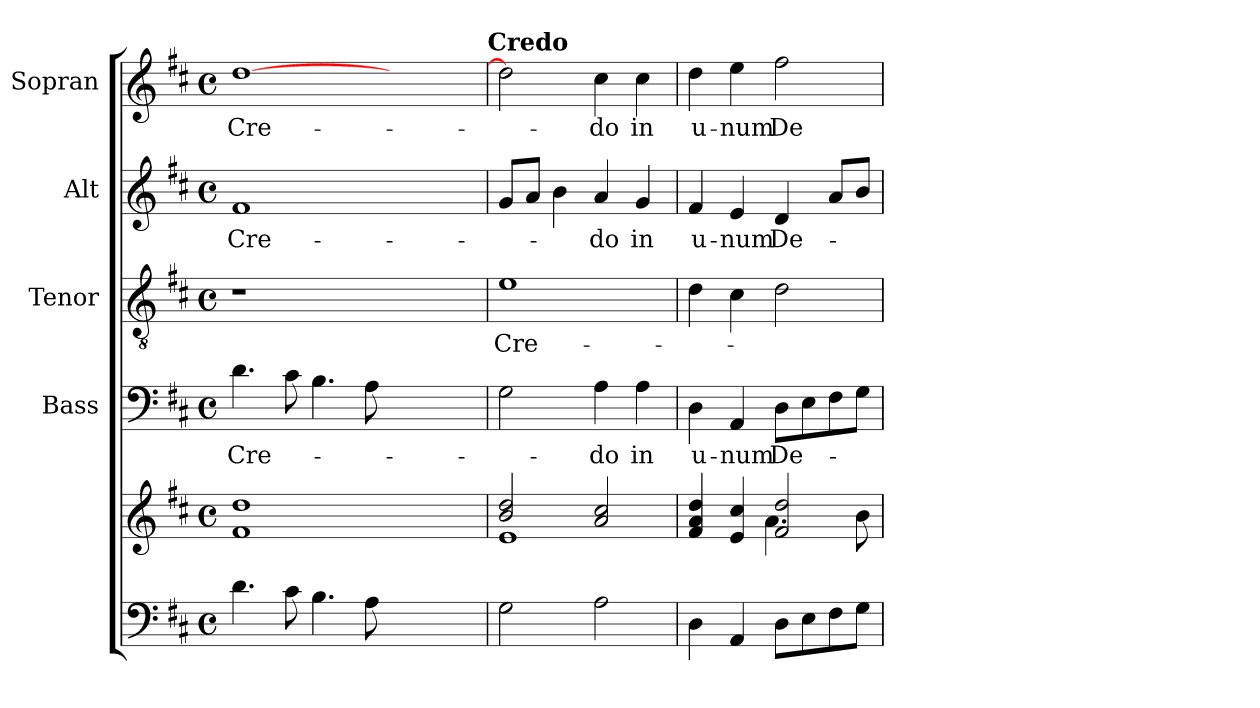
**kern	**kern	**kern	**text	**kern	**text	**kern	**text	**kern	**text
*part5	*part5	*part4	*part4	*part3	*part3	*part2	*part2	*part1	*part1
*staff6	*staff5	*staff4	*staff4	*staff3	*staff3	*staff2	*staff2	*staff1	*staff1
*	*	*I"Bass	*	*I"Tenor	*	*I"Alt	*	*I"Sopran	*
*	*	*I'B.	*	*I'T.	*	*I'A.	*	*I'S.	*
*clefF4	*clefG2	*clefF4	*	*clefGv2	*	*clefG2	*	*clefG2	*
*k[f#c#]	*k[f#c#]	*k[f#c#]	*	*k[f#c#]	*	*k[f#c#]	*	*k[f#c#]	*
*D:	*D:	*D:	*	*D:	*	*D:	*	*D:	*
*M4/4	*M4/4	*M4/4	*	*M4/4	*	*M4/4	*	*M4/4	*
*met(c)	*met(c)	*met(c)	*	*met(c)	*	*met(c)	*	*met(c)	*
=1	=1	=1	=1	=1	=1	=1	=1	=1	=1
!	!	!	!LO:LY:b	!	!	!	!LO:LY:b	!	!LO:LY:b
4.d\	1f# 1dd	4.d\	Cre-	1r	.	1f#	Cre-	[1dd	Cre-
8c#\	.	8c#\	.	.	.	.	.	.	.
4.B\	.	4.B\	.	.	.	.	.	.	.
8A\	.	8A\	.	.	.	.	.	.	.
1ryy	1ryy	1ryy	.	1ryy	.	1ryy	.	1ryy	.
!	!	!	!	!	!	!	!	!LO:TX:a:B:t=Credo	!
=2	=2	=2	=2	=2	=2	=2	=2	=2	=2
*	*^	*	*	*	*	*	*	*	*
!	!	!	!	!	!	!LO:LY:b	!	!	!	!
2G\	2b/ 2dd/	1e	2G\	.	1e	Cre-	8g/L	.	2dd\]	.
.	.	.	.	.	.	.	8a/J	.	.	.
.	.	.	.	.	.	.	4b\	.	.	.
!	!	!	!	!LO:LY:b	!	!	!	!LO:LY:b	!	!LO:LY:b
2A\	2a/ 2cc#/	.	4A\	-do	.	.	4a/	-do	4cc#\	-do
!	!	!	!	!LO:LY:b	!	!	!	!LO:LY:b	!	!LO:LY:b
.	.	.	4A\	in	.	.	4g/	in	4cc#\	in
=3	=3	=3	=3	=3	=3	=3	=3	=3	=3	=3
!	!	!	!	!LO:LY:b	!	!	!	!LO:LY:b	!	!LO:LY:b
4D\	4f#/ 4a/ 4dd/	2ryy	4D\	u-	4d\	.	4f#/	u-	4dd\	u-
!	!	!	!	!LO:LY:b	!	!	!	!LO:LY:b	!	!LO:LY:b
4AA/	4e/ 4cc#/	.	4AA/	-num	4c#\	.	4e/	-num	4ee\	-num
!	!	!	!	!LO:LY:b	!	!	!	!LO:LY:b	!	!LO:LY:b
8D\L	2f#/ 2dd/	4.a\	8D\L	De-	2d\	.	4d/	De-	2ff#\	De-
8E\	.	.	8E\	.	.	.	.	.	.	.
8F#\	.	.	8F#\	.	.	.	8a/L	.	.	.
8G\J	.	8b\	8G\J	.	.	.	8b/J	.	.	.
*	*v	*v	*	*	*	*	*	*	*	*
=	=	=	=	=	=	=	=	=	=
*-	*-	*-	*-	*-	*-	*-	*-	*-	*-
